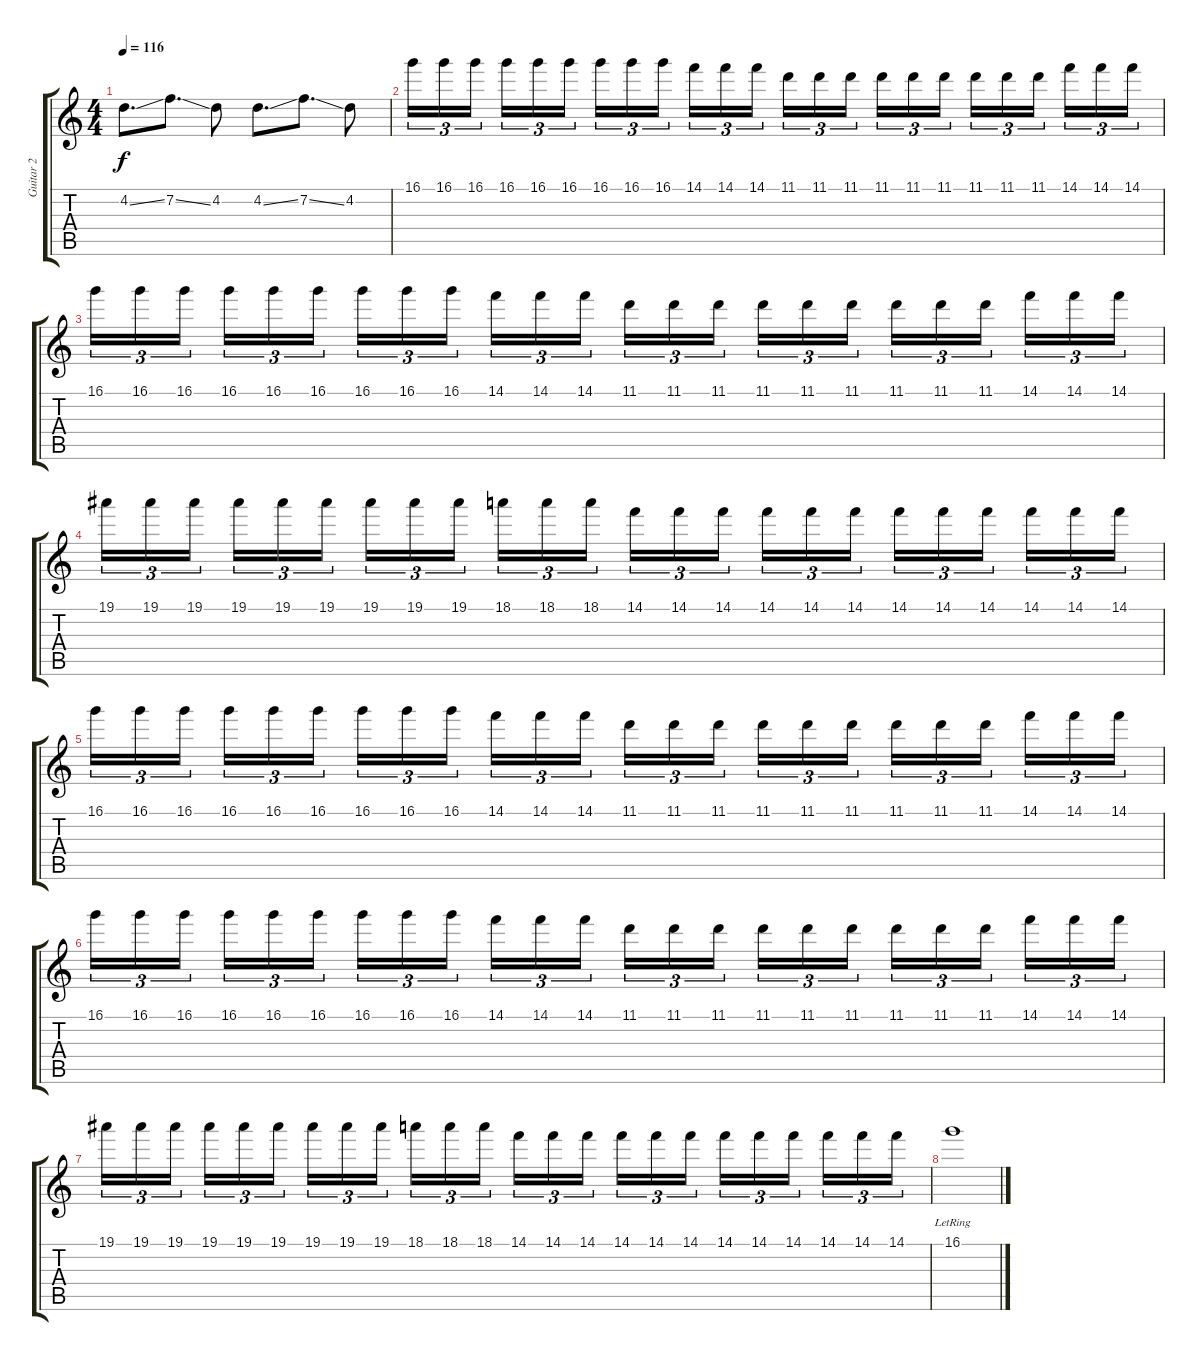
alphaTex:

\track ("Guitar 2" "Guitar 2") {instrument overdrivenguitar}
\staff {score tabs}
\tuning (Eb4 Bb3 Gb3 Db3 Ab2 Eb2) {hide}
\ts (4 4)
\tempo 116
\clef g2
\ks c
4.2{ss}.8{d dy f} 7.2{ss}.8{d} 4.2.8 4.2{ss}.8{d} 7.2{ss}.8{d} 4.2.8 |
16.1.16{tu (3 2)} 16.1.16{tu (3 2)} 16.1.16{tu (3 2) beam splitsecondary} 16.1.16{tu (3 2)} 16.1.16{tu (3 2)} 16.1.16{tu (3 2)} 16.1.16{tu (3 2)} 16.1.16{tu (3 2)} 16.1.16{tu (3 2) beam splitsecondary} 14.1.16{tu (3 2)} 14.1.16{tu (3 2)} 14.1.16{tu (3 2)} 11.1.16{tu (3 2)} 11.1.16{tu (3 2)} 11.1.16{tu (3 2) beam splitsecondary} 11.1.16{tu (3 2)} 11.1.16{tu (3 2)} 11.1.16{tu (3 2)} 11.1.16{tu (3 2)} 11.1.16{tu (3 2)} 11.1.16{tu (3 2) beam splitsecondary} 14.1.16{tu (3 2)} 14.1.16{tu (3 2)} 14.1.16{tu (3 2)} |
16.1.16{tu (3 2)} 16.1.16{tu (3 2)} 16.1.16{tu (3 2) beam splitsecondary} 16.1.16{tu (3 2)} 16.1.16{tu (3 2)} 16.1.16{tu (3 2)} 16.1.16{tu (3 2)} 16.1.16{tu (3 2)} 16.1.16{tu (3 2) beam splitsecondary} 14.1.16{tu (3 2)} 14.1.16{tu (3 2)} 14.1.16{tu (3 2)} 11.1.16{tu (3 2)} 11.1.16{tu (3 2)} 11.1.16{tu (3 2) beam splitsecondary} 11.1.16{tu (3 2)} 11.1.16{tu (3 2)} 11.1.16{tu (3 2)} 11.1.16{tu (3 2)} 11.1.16{tu (3 2)} 11.1.16{tu (3 2) beam splitsecondary} 14.1.16{tu (3 2)} 14.1.16{tu (3 2)} 14.1.16{tu (3 2)} |
19.1.16{tu (3 2)} 19.1.16{tu (3 2)} 19.1.16{tu (3 2) beam splitsecondary} 19.1.16{tu (3 2)} 19.1.16{tu (3 2)} 19.1.16{tu (3 2)} 19.1.16{tu (3 2)} 19.1.16{tu (3 2)} 19.1.16{tu (3 2) beam splitsecondary} 18.1.16{tu (3 2)} 18.1.16{tu (3 2)} 18.1.16{tu (3 2)} 14.1.16{tu (3 2)} 14.1.16{tu (3 2)} 14.1.16{tu (3 2) beam splitsecondary} 14.1.16{tu (3 2)} 14.1.16{tu (3 2)} 14.1.16{tu (3 2)} 14.1.16{tu (3 2)} 14.1.16{tu (3 2)} 14.1.16{tu (3 2) beam splitsecondary} 14.1.16{tu (3 2)} 14.1.16{tu (3 2)} 14.1.16{tu (3 2)} |
16.1.16{tu (3 2)} 16.1.16{tu (3 2)} 16.1.16{tu (3 2) beam splitsecondary} 16.1.16{tu (3 2)} 16.1.16{tu (3 2)} 16.1.16{tu (3 2)} 16.1.16{tu (3 2)} 16.1.16{tu (3 2)} 16.1.16{tu (3 2) beam splitsecondary} 14.1.16{tu (3 2)} 14.1.16{tu (3 2)} 14.1.16{tu (3 2)} 11.1.16{tu (3 2)} 11.1.16{tu (3 2)} 11.1.16{tu (3 2) beam splitsecondary} 11.1.16{tu (3 2)} 11.1.16{tu (3 2)} 11.1.16{tu (3 2)} 11.1.16{tu (3 2)} 11.1.16{tu (3 2)} 11.1.16{tu (3 2) beam splitsecondary} 14.1.16{tu (3 2)} 14.1.16{tu (3 2)} 14.1.16{tu (3 2)} |
16.1.16{tu (3 2)} 16.1.16{tu (3 2)} 16.1.16{tu (3 2) beam splitsecondary} 16.1.16{tu (3 2)} 16.1.16{tu (3 2)} 16.1.16{tu (3 2)} 16.1.16{tu (3 2)} 16.1.16{tu (3 2)} 16.1.16{tu (3 2) beam splitsecondary} 14.1.16{tu (3 2)} 14.1.16{tu (3 2)} 14.1.16{tu (3 2)} 11.1.16{tu (3 2)} 11.1.16{tu (3 2)} 11.1.16{tu (3 2) beam splitsecondary} 11.1.16{tu (3 2)} 11.1.16{tu (3 2)} 11.1.16{tu (3 2)} 11.1.16{tu (3 2)} 11.1.16{tu (3 2)} 11.1.16{tu (3 2) beam splitsecondary} 14.1.16{tu (3 2)} 14.1.16{tu (3 2)} 14.1.16{tu (3 2)} |
19.1.16{tu (3 2)} 19.1.16{tu (3 2)} 19.1.16{tu (3 2) beam splitsecondary} 19.1.16{tu (3 2)} 19.1.16{tu (3 2)} 19.1.16{tu (3 2)} 19.1.16{tu (3 2)} 19.1.16{tu (3 2)} 19.1.16{tu (3 2) beam splitsecondary} 18.1.16{tu (3 2)} 18.1.16{tu (3 2)} 18.1.16{tu (3 2)} 14.1.16{tu (3 2)} 14.1.16{tu (3 2)} 14.1.16{tu (3 2) beam splitsecondary} 14.1.16{tu (3 2)} 14.1.16{tu (3 2)} 14.1.16{tu (3 2)} 14.1.16{tu (3 2)} 14.1.16{tu (3 2)} 14.1.16{tu (3 2) beam splitsecondary} 14.1.16{tu (3 2)} 14.1.16{tu (3 2)} 14.1.16{tu (3 2)} |
16.1{lr}.1
